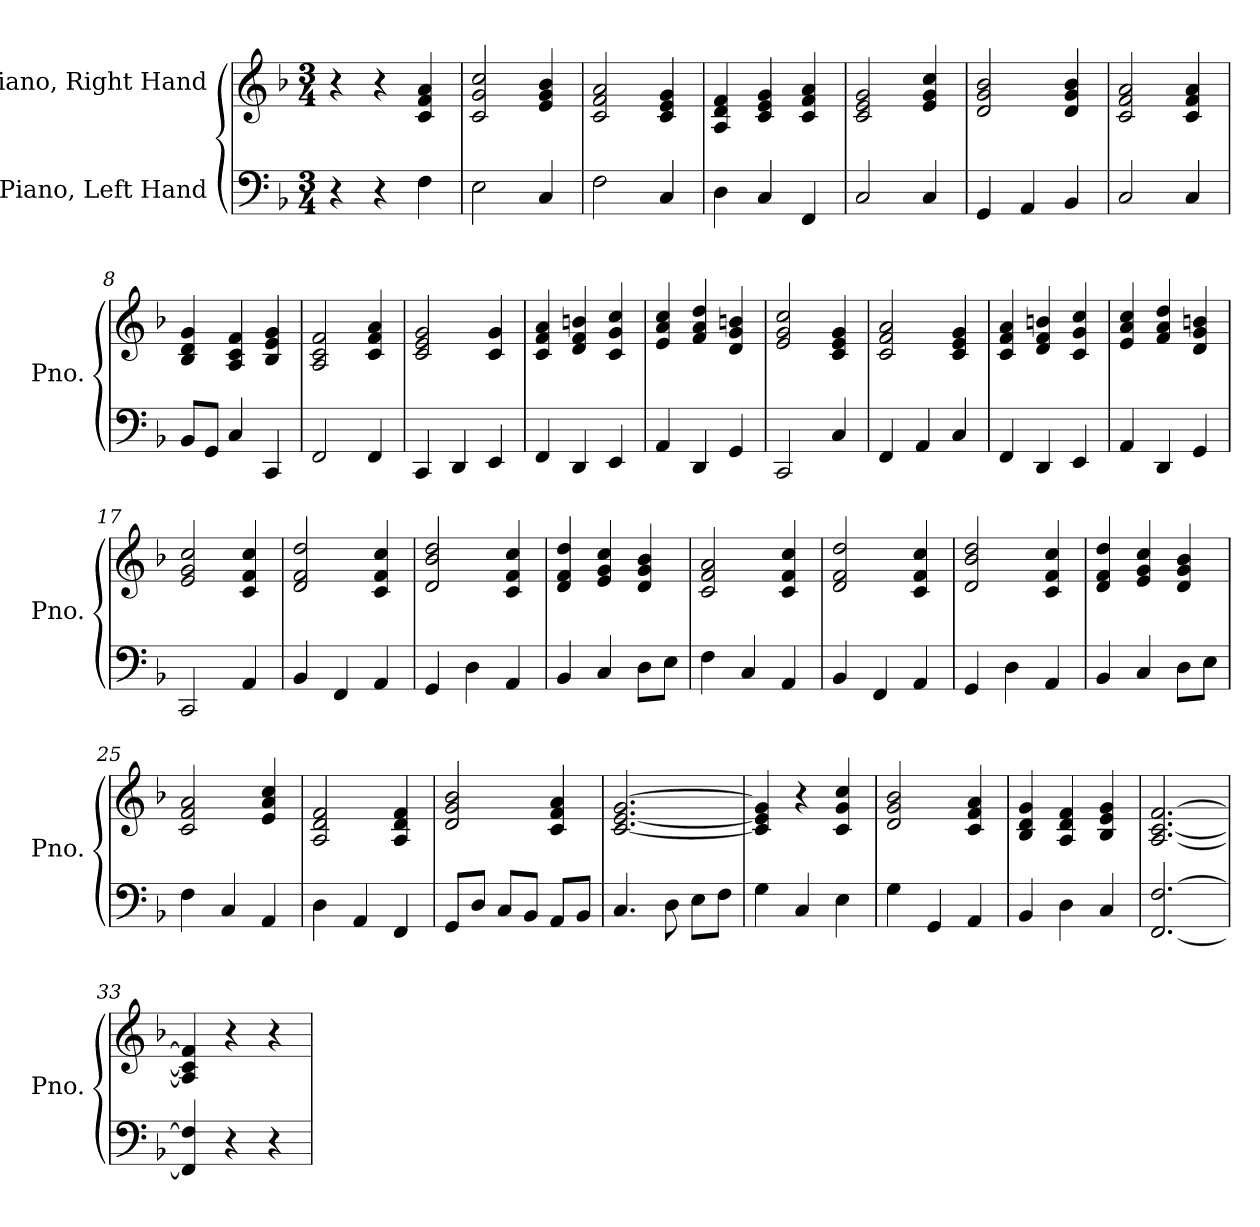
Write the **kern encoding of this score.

**kern	**kern
*part2	*part1
*staff2	*staff1
*I"Piano, Left Hand	*I"Piano, Right Hand
*I'Pno.	*I'Pno.
*clefF4	*clefG2
*k[b-]	*k[b-]
*M3/4	*M3/4
*MM100	*MM100
=1	=1
4r	4r
4r	4r
4F\	4c/ 4f/ 4a/
=2	=2
2E\	2c/ 2g/ 2cc/
4C/	4e/ 4g/ 4b-/
=3	=3
2F\	2c/ 2f/ 2a/
4C/	4c/ 4e/ 4g/
=4	=4
4D\	4A/ 4d/ 4f/
4C/	4c/ 4e/ 4g/
4FF/	4c/ 4f/ 4a/
=5	=5
2C/	2c/ 2e/ 2g/
4C/	4e/ 4g/ 4cc/
=6	=6
4GG/	2d/ 2g/ 2b-/
4AA/	.
4BB-/	4d/ 4g/ 4b-/
=7	=7
2C/	2c/ 2f/ 2a/
4C/	4c/ 4f/ 4a/
=8	=8
8BB-/L	4B-/ 4d/ 4g/
8GG/J	.
4C/	4A/ 4c/ 4f/
4CC/	4B-/ 4e/ 4g/
=9	=9
2FF/	2A/ 2c/ 2f/
4FF/	4c/ 4f/ 4a/
!!LO:LB:g=z
=10	=10
4CC/	2c/ 2e/ 2g/
4DD/	.
4EE/	4c/ 4g/
=11	=11
4FF/	4c/ 4f/ 4a/
4DD/	4d/ 4f/ 4bn/
4EE/	4c/ 4g/ 4cc/
=12	=12
4AA/	4e/ 4a/ 4cc/
4DD/	4f/ 4a/ 4dd/
4GG/	4d/ 4g/ 4bn/
=13	=13
2CC/	2e/ 2g/ 2cc/
4C/	4c/ 4e/ 4g/
=14	=14
4FF/	2c/ 2f/ 2a/
4AA/	.
4C/	4c/ 4e/ 4g/
=15	=15
4FF/	4c/ 4f/ 4a/
4DD/	4d/ 4f/ 4bn/
4EE/	4c/ 4g/ 4cc/
=16	=16
4AA/	4e/ 4a/ 4cc/
4DD/	4f/ 4a/ 4dd/
4GG/	4d/ 4g/ 4bn/
=17	=17
2CC/	2e/ 2g/ 2cc/
4AA/	4c/ 4f/ 4cc/
=18	=18
4BB-/	2d/ 2f/ 2dd/
4FF/	.
4AA/	4c/ 4f/ 4cc/
!!LO:LB:g=z
=19	=19
4GG/	2d/ 2b-/ 2dd/
4D\	.
4AA/	4c/ 4f/ 4cc/
=20	=20
4BB-/	4d/ 4f/ 4dd/
4C/	4e/ 4g/ 4cc/
8D\L	4d/ 4g/ 4b-/
8E\J	.
=21	=21
4F\	2c/ 2f/ 2a/
4C/	.
4AA/	4c/ 4f/ 4cc/
=22	=22
4BB-/	2d/ 2f/ 2dd/
4FF/	.
4AA/	4c/ 4f/ 4cc/
=23	=23
4GG/	2d/ 2b-/ 2dd/
4D\	.
4AA/	4c/ 4f/ 4cc/
=24	=24
4BB-/	4d/ 4f/ 4dd/
4C/	4e/ 4g/ 4cc/
8D\L	4d/ 4g/ 4b-/
8E\J	.
=25	=25
4F\	2c/ 2f/ 2a/
4C/	.
4AA/	4e/ 4a/ 4cc/
=26	=26
4D\	2A/ 2d/ 2f/
4AA/	.
4FF/	4A/ 4d/ 4f/
=27	=27
8GG/L	2d/ 2g/ 2b-/
8D/J	.
8C/L	.
8BB-/J	.
8AA/L	4c/ 4f/ 4a/
8BB-/J	.
!!LO:LB:g=z
=28	=28
4.C/	[2.c/ [2.e/ [2.g/
8D\	.
8E\L	.
8F\J	.
=29	=29
4G\	4c/] 4e/] 4g/]
4C/	4r
4E\	4c/ 4g/ 4cc/
=30	=30
4G\	2d/ 2g/ 2b-/
4GG/	.
4AA/	4c/ 4f/ 4a/
=31	=31
4BB-/	4B-/ 4d/ 4g/
4D\	4A/ 4d/ 4f/
4C/	4B-/ 4e/ 4g/
=32	=32
[2.FF/ [2.F/	[2.A/ [2.c/ [2.f/
=33	=33
4FF/] 4F/]	4A/] 4c/] 4f/]
4r	4r
4r	4r
=	=
*-	*-
